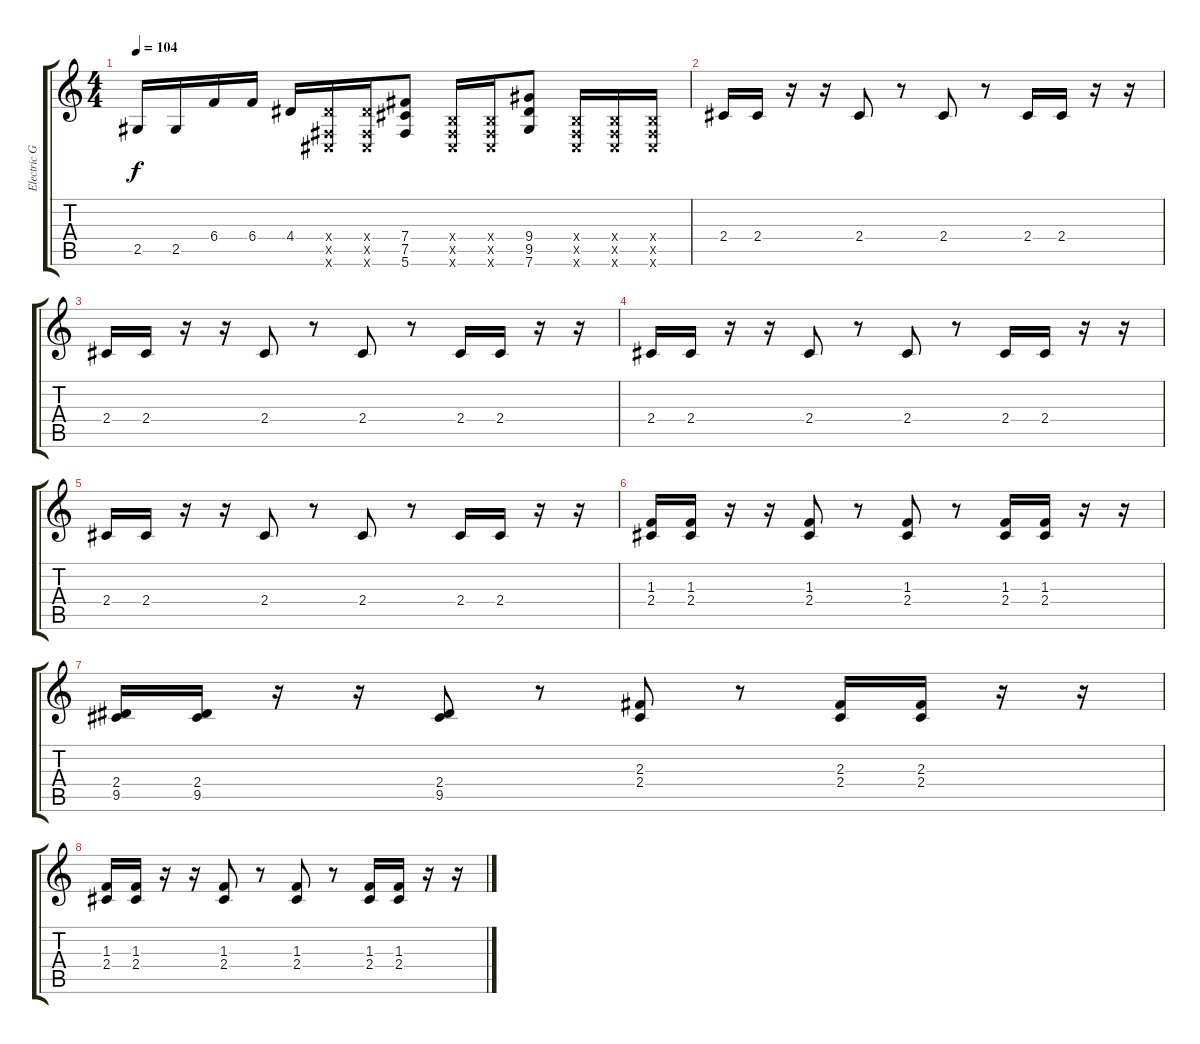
\track ("Electric Guitar Right" "Electric G") {instrument overdrivenguitar}
\staff {score tabs}
\tuning (Db4 Ab3 E3 B2 Gb2 Db2) {hide}
\ts (4 4)
\tempo 104
\clef g2
\ks c
2.5{t}.16{dy f} 2.5.16 6.4.16 6.4.16 4.4.16 (4.4{x} 0.5{x} 0.6{x}).16 (4.4{x} 0.5{x} 0.6{x}).16 (7.4 7.5 5.6).8 (0.4{x} 0.5{x} 0.6{x}).16 (0.4{x} 0.5{x} 0.6{x}).16 (9.4 9.5 7.6).8 (0.4{x} 0.5{x} 0.6{x}).16 (0.4{x} 0.5{x} 0.6{x}).16 (0.4{x} 0.5{x} 0.6{x}).16 |
2.4.16 2.4.16 r.16 r.16 2.4.8 r.8 2.4.8 r.8 2.4.16 2.4.16 r.16 r.16 |
2.4.16 2.4.16 r.16 r.16 2.4.8 r.8 2.4.8 r.8 2.4.16 2.4.16 r.16 r.16 |
2.4.16 2.4.16 r.16 r.16 2.4.8 r.8 2.4.8 r.8 2.4.16 2.4.16 r.16 r.16 |
2.4.16 2.4.16 r.16 r.16 2.4.8 r.8 2.4.8 r.8 2.4.16 2.4.16 r.16 r.16 |
(1.3 2.4).16 (1.3 2.4).16 r.16 r.16 (1.3 2.4).8 r.8 (1.3 2.4).8 r.8 (1.3 2.4).16 (1.3 2.4).16 r.16 r.16 |
(2.4 9.5).16 (2.4 9.5).16 r.16 r.16 (2.4 9.5).8 r.8 (2.3 2.4).8 r.8 (2.3 2.4).16 (2.3 2.4).16 r.16 r.16 |
(1.3 2.4).16 (1.3 2.4).16 r.16 r.16 (1.3 2.4).8 r.8 (1.3 2.4).8 r.8 (1.3 2.4).16 (1.3 2.4).16 r.16 r.16
